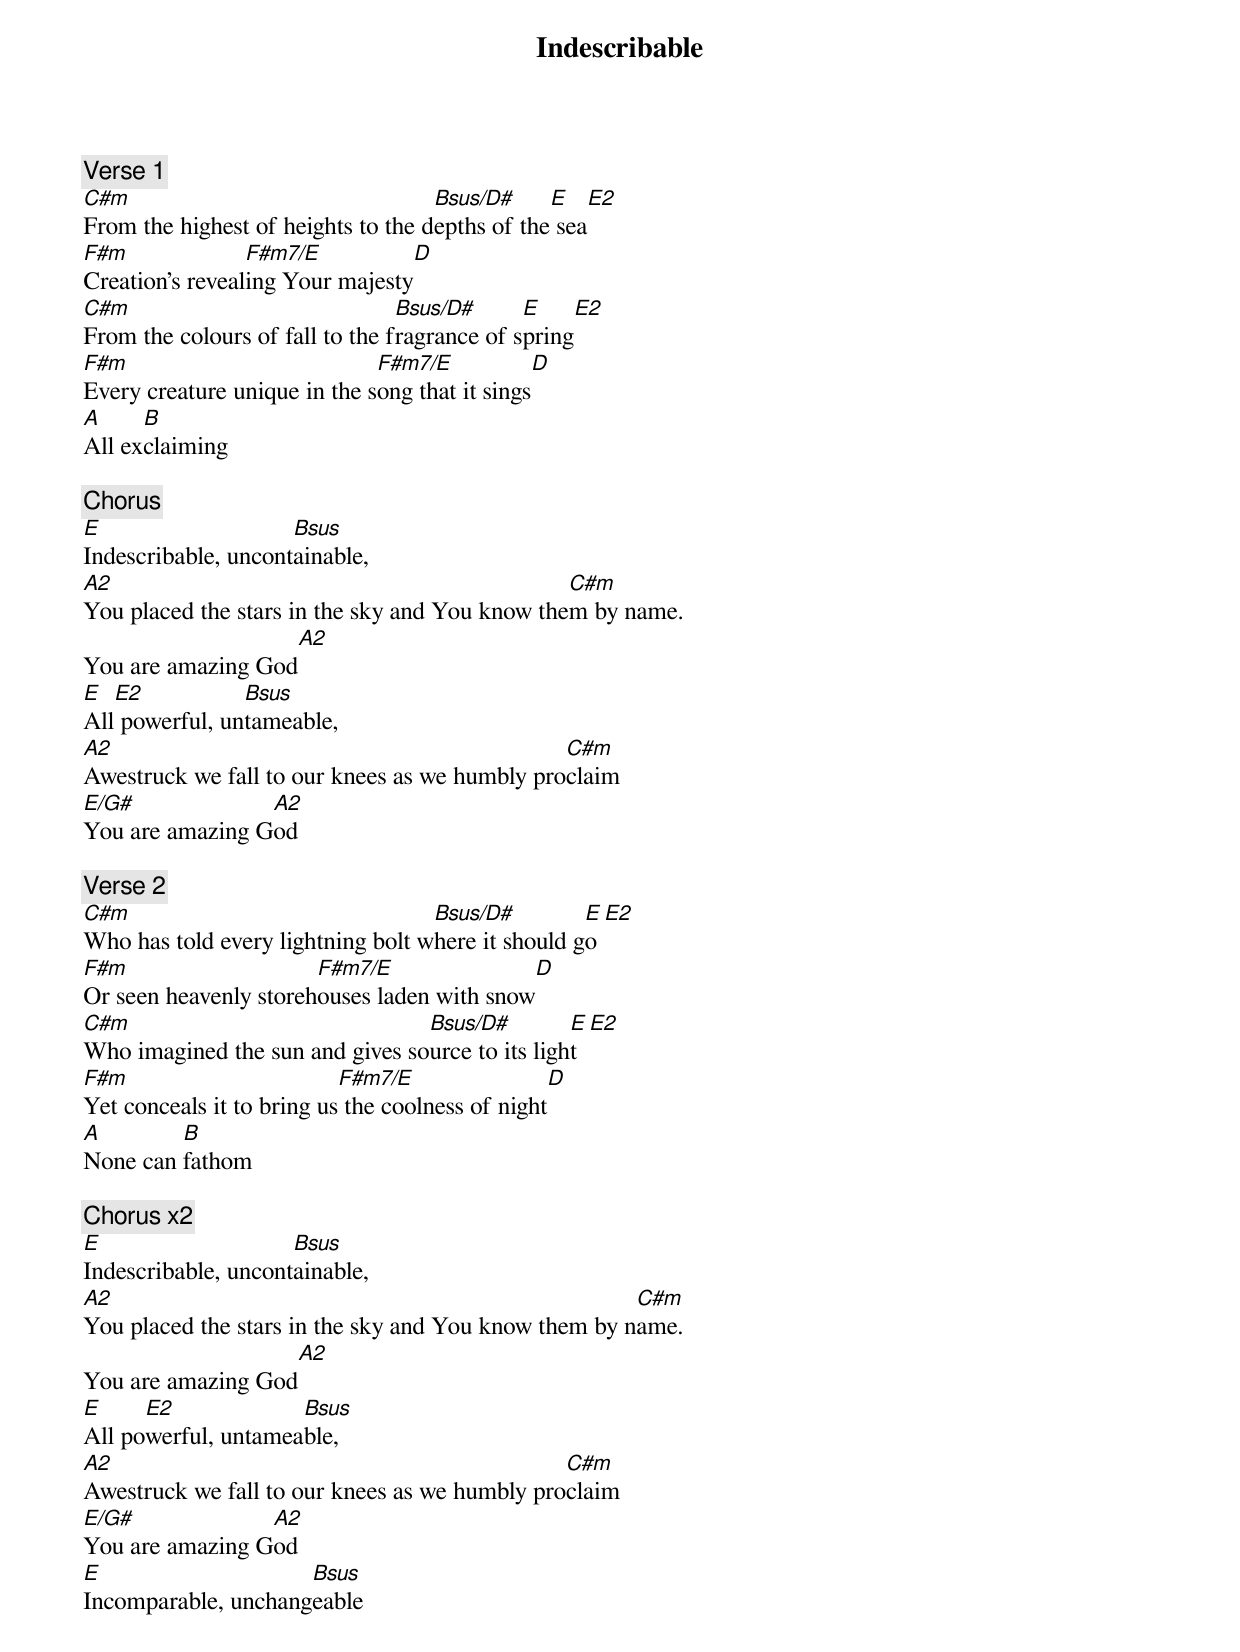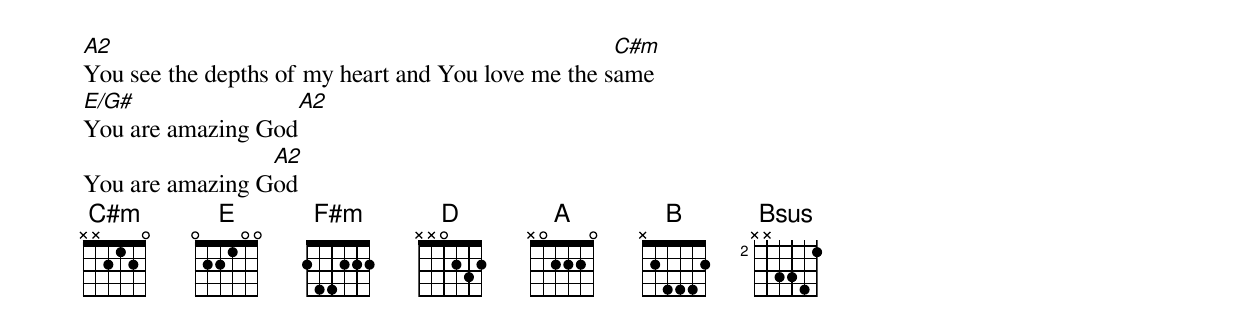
Indescribable

[Verse 1]
C#m                                 Bsus/D#     E   E2
From the highest of heights to the depths of the sea
F#m              F#m7/E             D
Creation's revealing Your majesty
C#m                              Bsus/D#      E      E2
From the colours of fall to the fragrance of spring
F#m                           F#m7/E           D
Every creature unique in the song that it sings
A     B
All exclaiming

[Chorus]
E                    Bsus
Indescribable, uncontainable,
A2                                              C#m
You placed the stars in the sky and You know them by name.
                   A2
You are amazing God
E  E2           Bsus
All powerful, untameable,
A2                                             C#m
Awestruck we fall to our knees as we humbly proclaim
E/G#             A2
You are amazing God

[Verse 2]
C#m                                Bsus/D#         E   E2
Who has told every lightning bolt where it should go
F#m                    F#m7/E                 D
Or seen heavenly storehouses laden with snow
C#m                              Bsus/D#         E     E2
Who imagined the sun and gives source to its light
F#m                        F#m7/E                 D
Yet conceals it to bring us the coolness of night
A        B
None can fathom

[Chorus] x2
E                    Bsus
Indescribable, uncontainable,
A2                                                    C#m
You placed the stars in the sky and You know them by name.
                         A2
You are amazing God
E     E2             Bsus
All powerful, untameable,
A2                                             C#m
Awestruck we fall to our knees as we humbly proclaim
E/G#             A2
You are amazing God
E                    Bsus
Incomparable, unchangeable
A2                                                  C#m
You see the depths of my heart and You love me the same
E/G#               A2
You are amazing God
                 A2
You are amazing God
